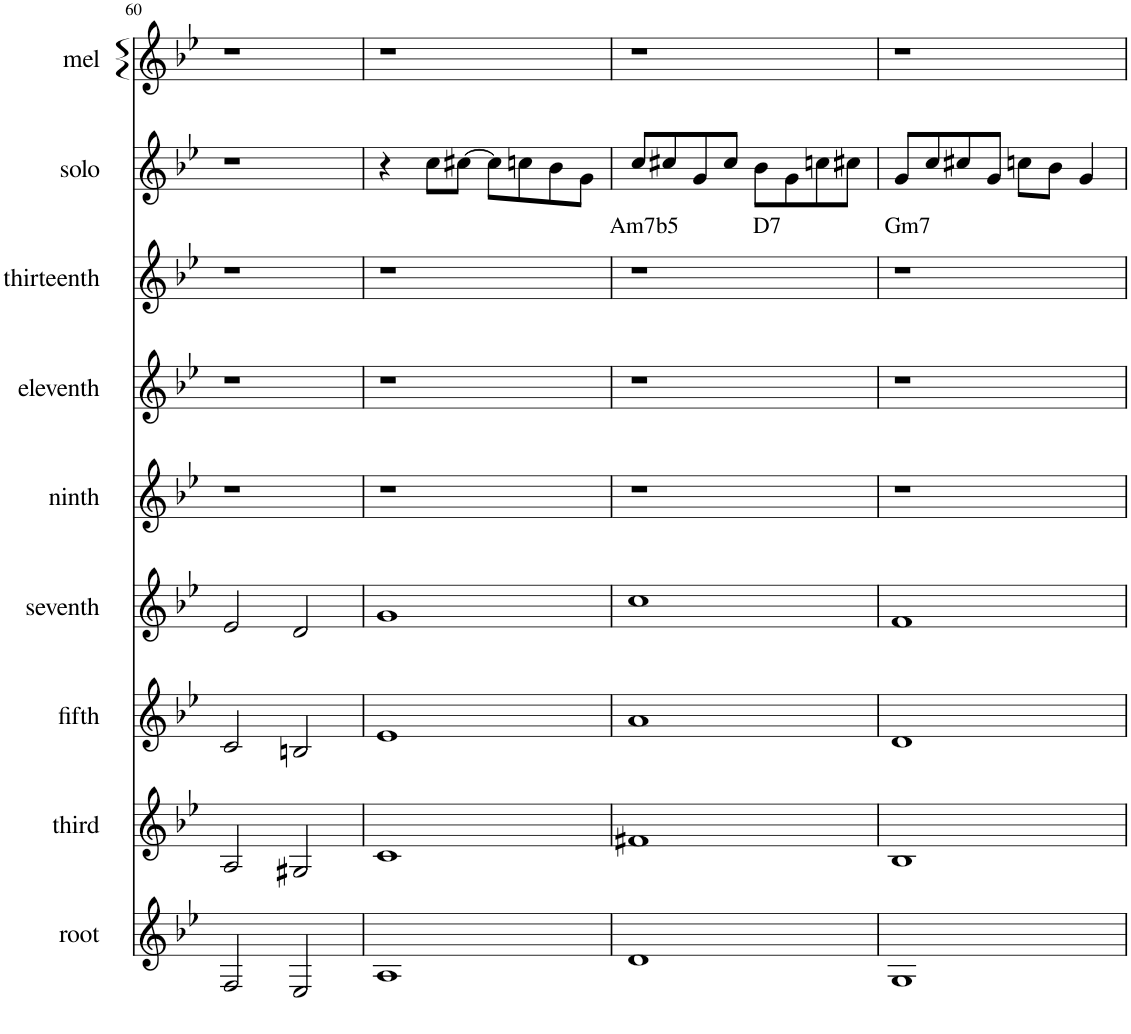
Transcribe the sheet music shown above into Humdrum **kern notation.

**kern	**kern	**kern	**kern	**kern	**kern	**kern	**kern	**text	**kern
*part9	*part8	*part7	*part6	*part5	*part4	*part3	*part2	*part2	*part1
*staff9	*staff8	*staff7	*staff6	*staff5	*staff4	*staff3	*staff2	*staff2	*staff1
*I"root	*I"third	*I"fifth	*I"seventh	*I"ninth	*I"eleventh	*I"thirteenth	*I"solo	*	*I"mel
*I'root	*I'third	*I'fifth	*I'seventh	*I'ninth	*I'eleventh	*I'thirteenth	*I'solo	*	*I'mel
!!LO:PB:g=z
*clefG2	*clefG2	*clefG2	*clefG2	*clefG2	*clefG2	*clefG2	*clefG2	*	*clefG2
*k[b-e-]	*k[b-e-]	*k[b-e-]	*k[b-e-]	*k[b-e-]	*k[b-e-]	*k[b-e-]	*k[b-e-]	*	*k[b-e-]
*M4/4	*M4/4	*M4/4	*M4/4	*M4/4	*M4/4	*M4/4	*M4/4	*	*M4/4
=60	=60	=60	=60	=60	=60	=60	=60	=60	=60
2F/	2A/	2c/	2e-/	1r	1r	1r	1r	.	1r
2E-/	2G#X/	2Bn/	2d/	.	.	.	.	.	.
=61	=61	=61	=61	=61	=61	=61	=61	=61	=61
1A	1c	1e-	1g	1r	1r	1r	4r	.	1r
.	.	.	.	.	.	.	8cc\L	.	.
.	.	.	.	.	.	.	[8cc#X\J	.	.
.	.	.	.	.	.	.	8cc#\L]	.	.
.	.	.	.	.	.	.	8ccn\	.	.
.	.	.	.	.	.	.	8b-\	.	.
.	.	.	.	.	.	.	8g\J	.	.
=62	=62	=62	=62	=62	=62	=62	=62	=62	=62
!	!	!	!	!	!	!	!	!LO:LY:b	!
1d	1f#X	1a	1cc	1r	1r	1r	8cc/L	Am7b5	1r
.	.	.	.	.	.	.	8cc#X/	.	.
.	.	.	.	.	.	.	8g/	.	.
.	.	.	.	.	.	.	8cc#/J	.	.
!	!	!	!	!	!	!	!	!LO:LY:b	!
.	.	.	.	.	.	.	8b-\L	D7	.
.	.	.	.	.	.	.	8g\	.	.
.	.	.	.	.	.	.	8ccn\	.	.
.	.	.	.	.	.	.	8cc#X\J	.	.
=63	=63	=63	=63	=63	=63	=63	=63	=63	=63
!	!	!	!	!	!	!	!	!LO:LY:b	!
1G	1B-	1d	1f	1r	1r	1r	8g/L	Gm7	1r
.	.	.	.	.	.	.	8cc/	.	.
.	.	.	.	.	.	.	8cc#X/	.	.
.	.	.	.	.	.	.	8g/J	.	.
.	.	.	.	.	.	.	8ccn\L	.	.
.	.	.	.	.	.	.	8b-\J	.	.
.	.	.	.	.	.	.	4g/	.	.
=	=	=	=	=	=	=	=	=	=
*-	*-	*-	*-	*-	*-	*-	*-	*-	*-
